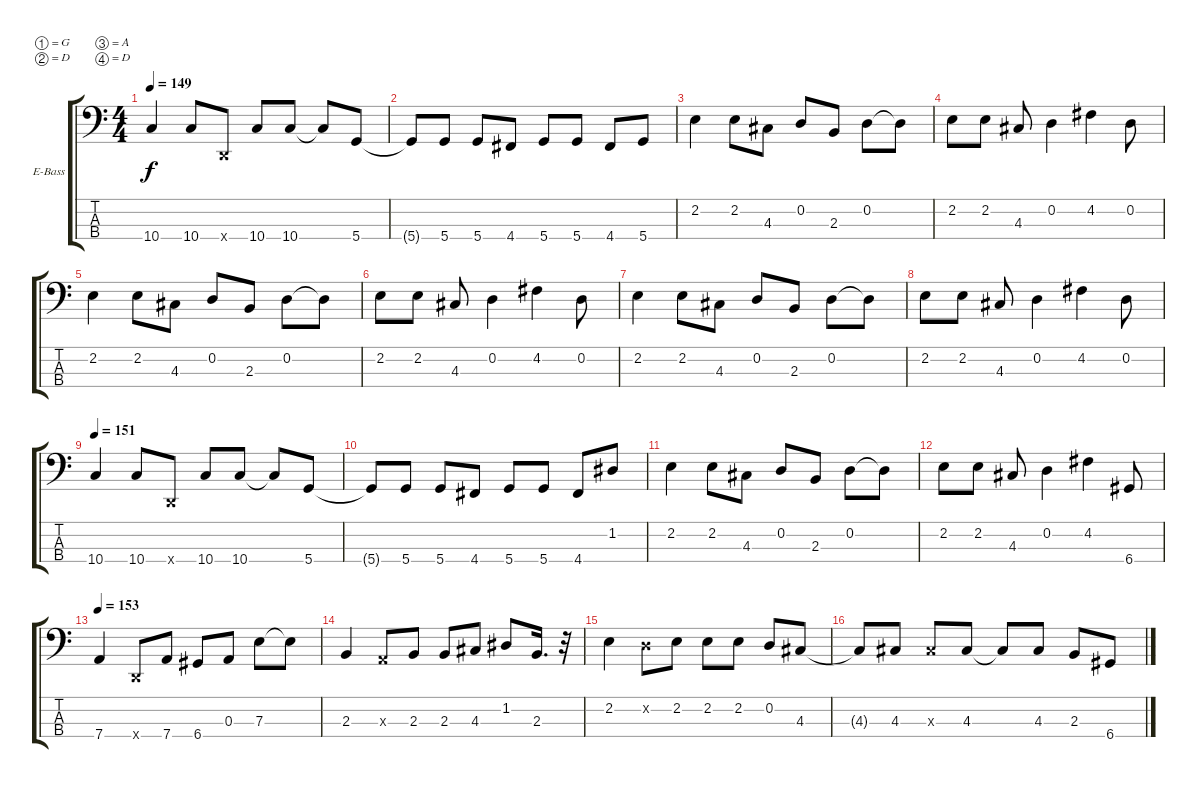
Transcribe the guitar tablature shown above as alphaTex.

\bracketExtendMode groupsimilarinstruments
\firstSystemTrackNameOrientation horizontal
\otherSystemsTrackNameOrientation horizontal
\track ("bass" "E-Bass") {instrument electricbasspick}
\staff {score tabs}
\tuning (G3 D2 A1 D1)
\ts (4 4)
\tempo 149
\clef f4
\ks c
10.4.4{dy f} 10.4.8 0.4{x}.8 10.4.8 10.4.8 10.4{t}.8 5.4.8 |
5.4{t}.8 5.4.8 5.4.8 4.4.8 5.4.8 5.4.8 4.4.8 5.4.8 |
2.2.4 2.2.8 4.3.8 0.2.8 2.3.8 0.2.8 0.2{t}.8 |
2.2.8 2.2.8 4.3.8 0.2.4 4.2.4 0.2.8 |
2.2.4 2.2.8 4.3.8 0.2.8 2.3.8 0.2.8 0.2{t}.8 |
2.2.8 2.2.8 4.3.8 0.2.4 4.2.4 0.2.8 |
2.2.4 2.2.8 4.3.8 0.2.8 2.3.8 0.2.8 0.2{t}.8 |
2.2.8 2.2.8 4.3.8 0.2.4 4.2.4 0.2.8 |
\tempo 151
10.4.4 10.4.8 0.4{x}.8 10.4.8 10.4.8 10.4{t}.8 5.4.8 |
5.4{t}.8 5.4.8 5.4.8 4.4.8 5.4.8 5.4.8 4.4.8 1.2.8 |
2.2.4 2.2.8 4.3.8 0.2.8 2.3.8 0.2.8 0.2{t}.8 |
2.2.8 2.2.8 4.3.8 0.2.4 4.2.4 6.4.8 |
\tempo 153
7.4.4 0.4{x}.8 7.4.8 6.4.8 0.3.8 7.3.8 7.3{t}.8 |
2.3.4 0.3{x}.8 2.3.8 2.3.8 4.3.8 1.2.8 2.3.16{d} r.32 |
2.2.4 0.2{x}.8 2.2.8 2.2.8 2.2.8 0.2.8 4.3.8 |
4.3{t}.8 4.3.8 4.3{x}.8 4.3.8 4.3{t}.8 4.3.8 2.3.8 6.4.8
